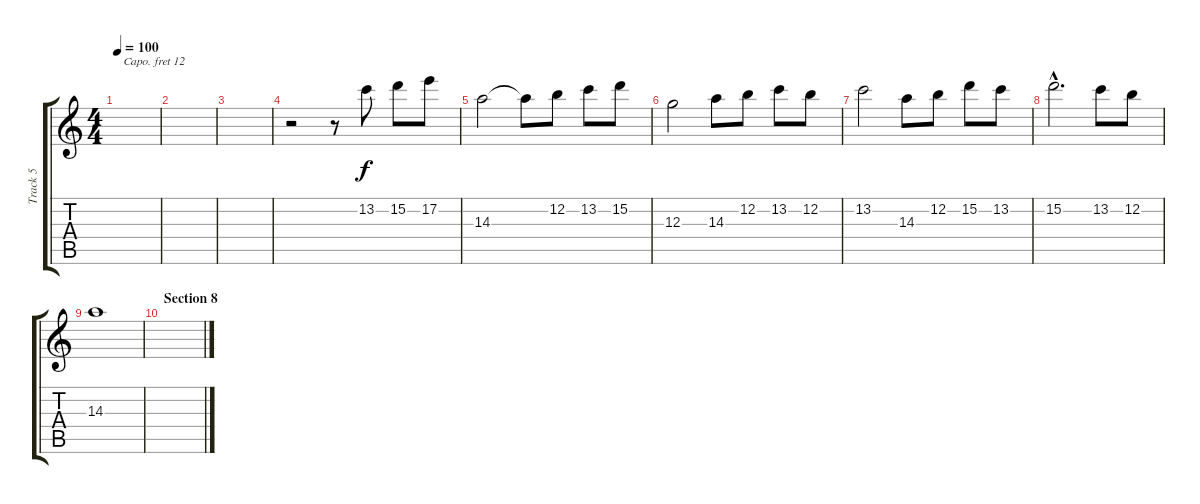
\track ("Track 5" "Track 5") {instrument ocarina}
\staff {score tabs}
\capo 12
\tuning (E4 B3 G3 D3 A2 E2) {hide}
\ts (4 4)
\tempo 100
\clef g2
\ks c
|
|
|
r.2{volume 15} r.8 13.2.8 15.2.8 17.2.8 |
14.3.2 14.3{t}.8 12.2.8 13.2.8 15.2.8 |
12.3.2 14.3.8 12.2.8 13.2.8 12.2.8 |
13.2.2 14.3.8 12.2.8 15.2.8 13.2.8 |
15.2{hac}.2{d} 13.2.8 12.2.8 |
14.3.1 |
\section ("" "Section 8")
